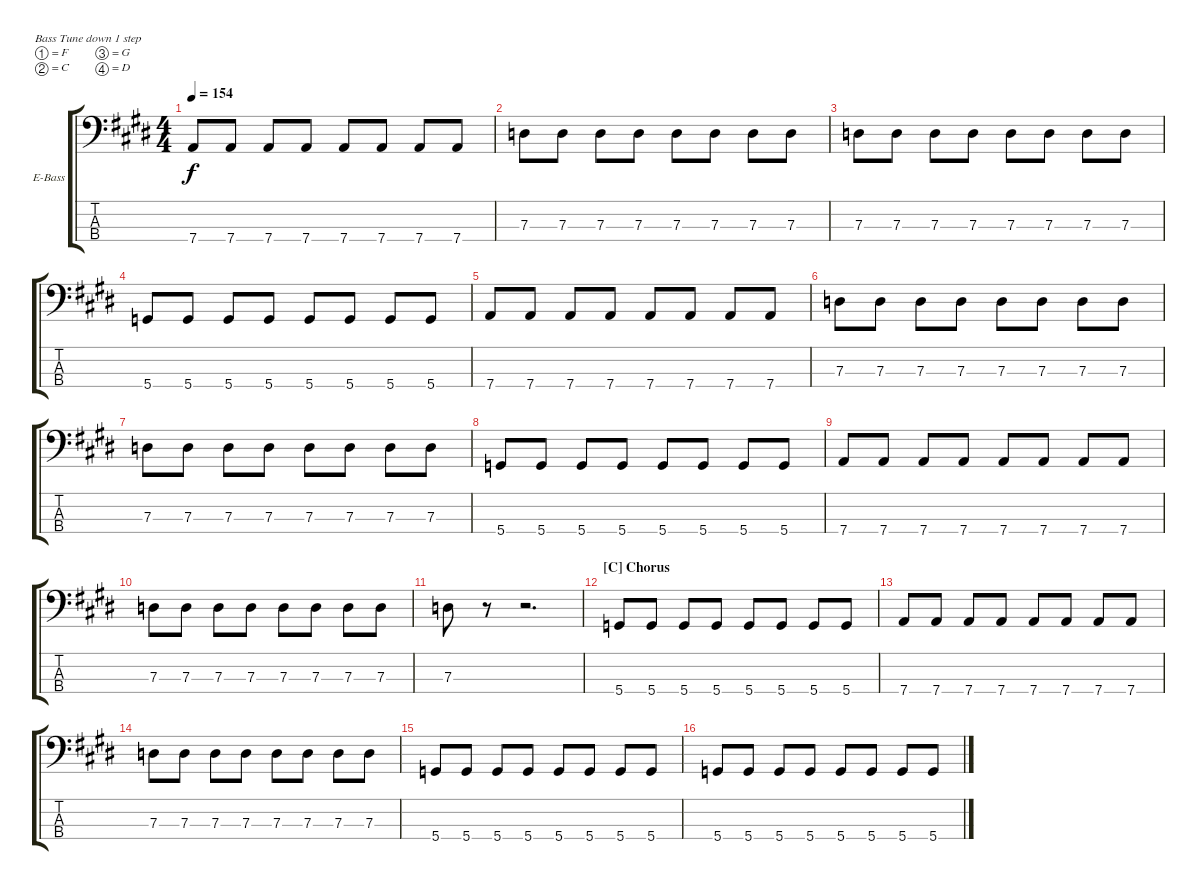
\defaultSystemsLayout 4
\bracketExtendMode groupsimilarinstruments
\firstSystemTrackNameOrientation horizontal
\otherSystemsTrackNameOrientation horizontal
\track ("Anders Kjølholm" "E-Bass") {instrument electricbassfinger}
\staff {score tabs}
\tuning (F2 C2 G1 D1)
\ts (4 4)
\tempo 154
\clef f4
\scale
0.333333
\ks e
7.4.8{dy f} 7.4.8 7.4.8 7.4.8 7.4.8 7.4.8 7.4.8 7.4.8 |
\scale
0.333333 7.3.8 7.3.8 7.3.8 7.3.8 7.3.8 7.3.8 7.3.8 7.3.8 |
\scale
0.333333 7.3.8 7.3.8 7.3.8 7.3.8 7.3.8 7.3.8 7.3.8 7.3.8 |
\scale
0.333333 5.4.8 5.4.8 5.4.8 5.4.8 5.4.8 5.4.8 5.4.8 5.4.8 |
\scale
0.333333 7.4.8 7.4.8 7.4.8 7.4.8 7.4.8 7.4.8 7.4.8 7.4.8 |
\scale
0.333333 7.3.8 7.3.8 7.3.8 7.3.8 7.3.8 7.3.8 7.3.8 7.3.8 |
\scale
0.333333 7.3.8 7.3.8 7.3.8 7.3.8 7.3.8 7.3.8 7.3.8 7.3.8 |
\scale
0.333333 5.4.8 5.4.8 5.4.8 5.4.8 5.4.8 5.4.8 5.4.8 5.4.8 |
\scale
0.333333 7.4.8 7.4.8 7.4.8 7.4.8 7.4.8 7.4.8 7.4.8 7.4.8 |
\scale
0.333333 7.3.8 7.3.8 7.3.8 7.3.8 7.3.8 7.3.8 7.3.8 7.3.8 |
\scale
0.333333 7.3.8 r.8 r.2{d} |
\section ("C" "Chorus")
\scale
0.333333 5.4.8 5.4.8 5.4.8 5.4.8 5.4.8 5.4.8 5.4.8 5.4.8 |
\scale
0.333333 7.4.8 7.4.8 7.4.8 7.4.8 7.4.8 7.4.8 7.4.8 7.4.8 |
\scale
0.333333 7.3.8 7.3.8 7.3.8 7.3.8 7.3.8 7.3.8 7.3.8 7.3.8 |
\scale
0.333333 5.4.8 5.4.8 5.4.8 5.4.8 5.4.8 5.4.8 5.4.8 5.4.8 |
\scale
0.333333 5.4.8 5.4.8 5.4.8 5.4.8 5.4.8 5.4.8 5.4.8 5.4.8
